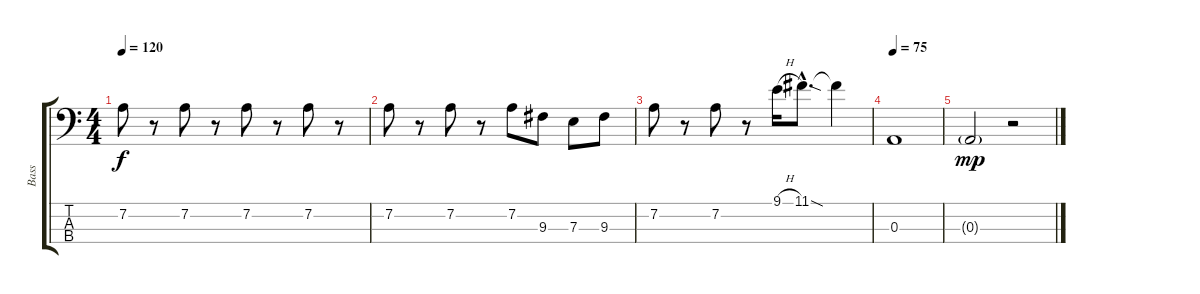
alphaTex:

\track ("Bass" "Bass") {instrument electricbassfinger}
\staff {score tabs}
\tuning (G2 D2 A1 E1) {hide}
\ts (4 4)
\tempo 120
\clef f4
\ks c
7.2.8{dy f} r.8 7.2.8 r.8 7.2.8 r.8 7.2.8 r.8 |
7.2.8 r.8 7.2.8 r.8 7.2.8 9.3.8 7.3.8 9.3.8 |
7.2.8 r.8 7.2.8 r.8 9.1{h}.16 11.1{sod hac}.8{d} 11.1{t}.4 |
\tempo 75
0.3.1 |
0.3{g}.2{dy mp} r.2
